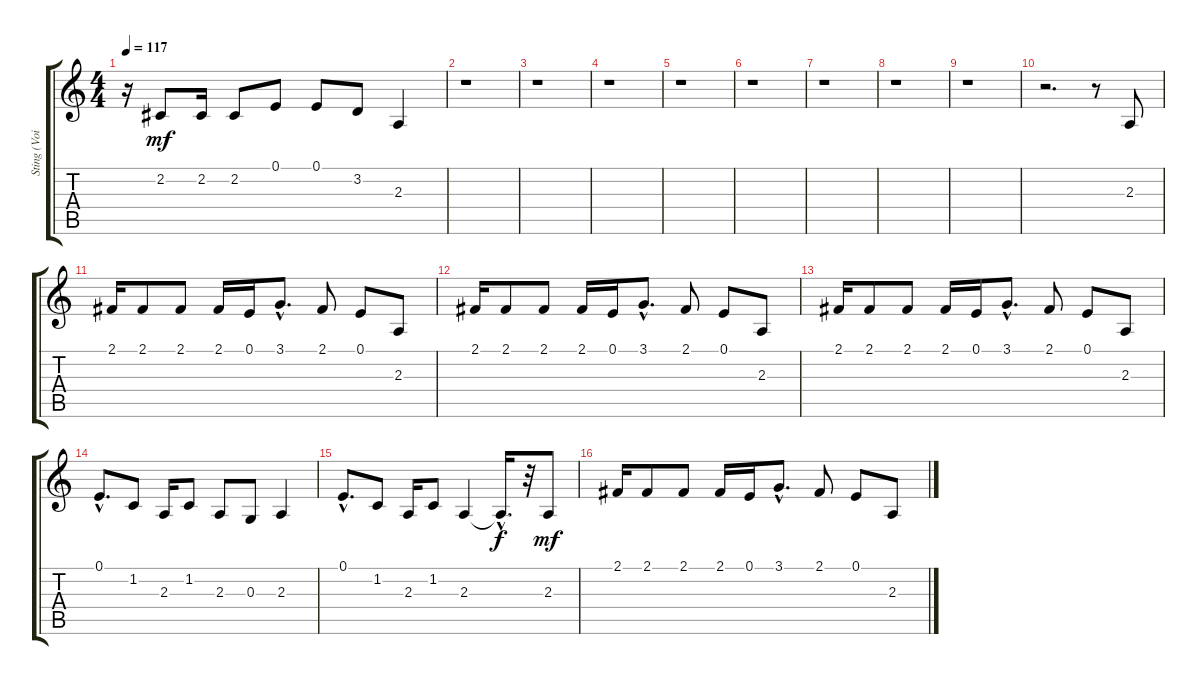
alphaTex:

\track ("Sting (Voix)" "Sting (Voi") {instrument lead3calliope}
\staff {score tabs}
\tuning (E4 B3 G3 D3 A2 E2) {hide}
\ts (4 4)
\tempo 117
\clef g2
\ks c
r.16{dy mf} 2.2.8 2.2.16 2.2.8 0.1.8 0.1.8 3.2.8 2.3.4 |
r.1 |
r.1 |
r.1 |
r.1 |
r.1 |
r.1 |
r.1 |
r.1 |
r.2{d} r.8 2.3.8 |
2.1.16 2.1.8 2.1.8 2.1.16 0.1.16 3.1{hac}.8{d} 2.1.8 0.1.8 2.3.8 |
2.1.16 2.1.8 2.1.8 2.1.16 0.1.16 3.1{hac}.8{d} 2.1.8 0.1.8 2.3.8 |
2.1.16 2.1.8 2.1.8 2.1.16 0.1.16 3.1{hac}.8{d} 2.1.8 0.1.8 2.3.8 |
0.1{hac}.8{d} 1.2.8 2.3.16 1.2.8 2.3.8 0.3.8 2.3.4 |
0.1{hac}.8{d} 1.2.8 2.3.16 1.2.8 2.3.4 2.3{hac t}.16{d dy f} r.32 2.3.8{dy mf} |
2.1.16 2.1.8 2.1.8 2.1.16 0.1.16 3.1{hac}.8{d} 2.1.8 0.1.8 2.3.8
